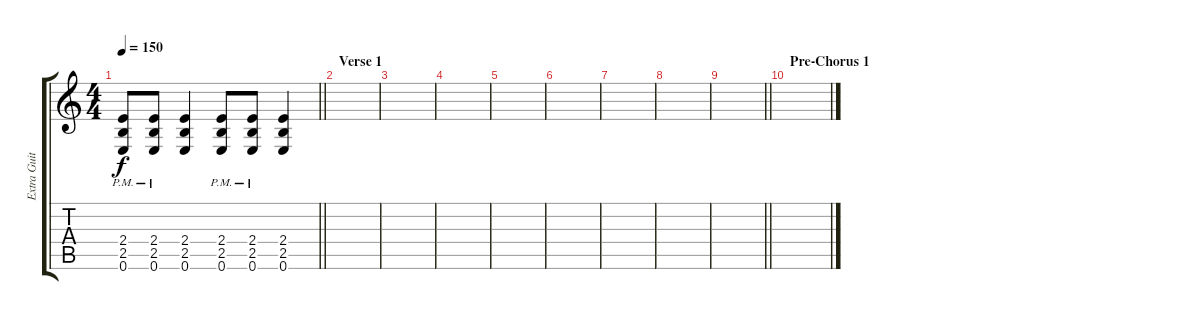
\track ("Extra Guitar" "Extra Guit") {instrument overdrivenguitar}
\staff {score tabs}
\tuning (E4 B3 G3 D3 A2 E2) {hide}
\ts (4 4)
\tempo 150
\clef g2
\barLineRight lightlight
\ks c
(2.4{pm} 2.5{pm} 0.6{pm}).8{dy f} (2.4{pm} 2.5{pm} 0.6{pm}).8 (2.4 2.5 0.6).4 (2.4{pm} 2.5{pm} 0.6{pm}).8 (2.4{pm} 2.5{pm} 0.6{pm}).8 (2.4 2.5 0.6).4 |
\section ("" "Verse 1")
|
|
|
|
|
|
|
\barLineRight lightlight
|
\section ("" "Pre-Chorus 1")
